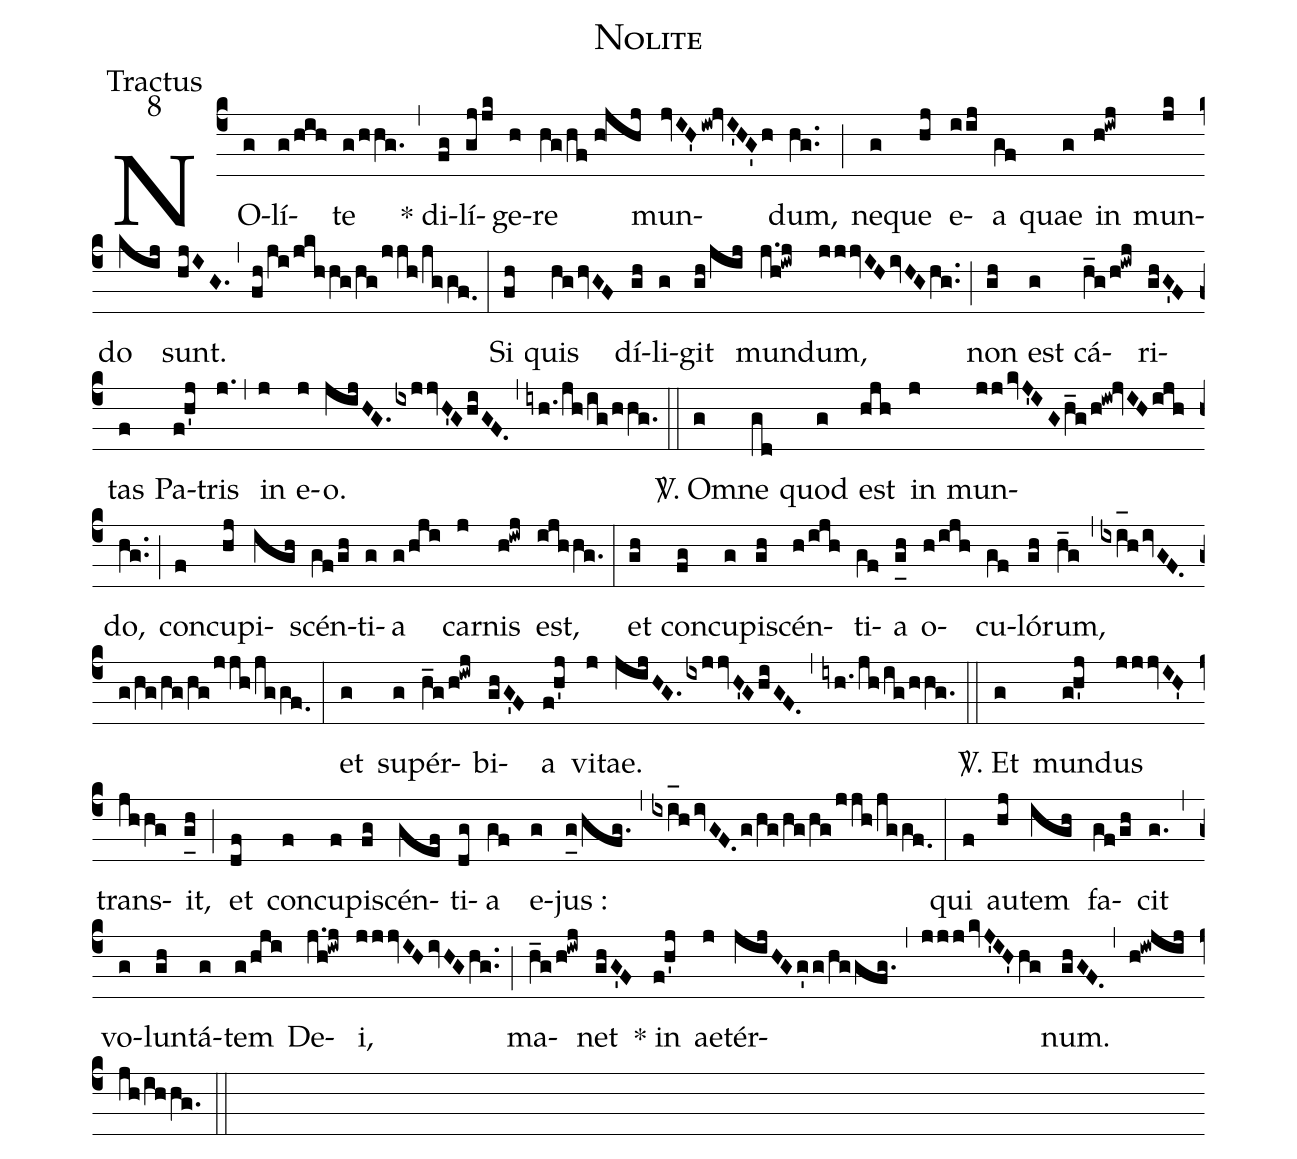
name:Nolite;
office-part:Tractus;
mode:8;
%%
(c4) NO(g)lí(g/hih)te(g/hhg.) (,) * di(fg)lí(gjjk)ge(h)re(hg/hf//h!jhj) mun(jvIH'iw!jvI'HG'h)dum,(hg..) (;) ne(g)que(hj) e(iij)a(gf) quae(g) in(h!iwj) mun(jk)do(kij) sunt.(hjIG.) (,) (fh/ji/jkhhg/hg/jjh/jggf.0) (:) Si(fh) quis(hghvGF) dí(gh)li(g)git(gh/jij) mun(j.h!iwj)dum,(jjjvIHivHGhg..) (;) non(gh) est(g) cá(h_g/h!iwj)ri(ghG'F)tas(f) Pa(f!h'j)tris(j.) (,) in(j) e(j)o.(jijHG.ixjjvH'GhiGF.) (,) (iyh./jh/ig/hhg.) (::)
<sp>V/</sp>. O(g)mne(gd) quod(g) est(hjh) in(j) mun(jjkvJ'IGh_g/h!iw!jvIHijh)do,(hg..) (;) con(f)cu(hj)pi(igh)scén(gf/gh)ti(g)a(g/hji) car(j)nis(h!iwj) est,(ijhhg.) (:) et(gh) con(fg)cu(g)pi(gh)scén(h/ijh)ti(gf)a(g_[uh:l]h) o(h/ijh)cu(gf)ló(gh)rum,(h_g) (,) (ixi_[oh:h]hivGF.g/hg/hg/hg/jjh/jggf.0) (:) et(g) su(g)pér(h_g/h!iwj)bi(ghG'F)a(f!h'j) vi(j)tae.(jijHG.ixjjvH'GhiGF.) (,) (iyh./jh/ig/hhg.) (::)
<sp>V/</sp>. Et(g) mun(gh'j)dus(jjjvIH') trans(jhhg)it,(g_[uh:l]h) (;) et(df) con(f)cu(f)pi(fg)scén(gef)ti(dg)a(gf) e(g)jus :(g_0[uh:l]/hfg.) (,) (ixi_[oh:h]hivGF.g/hg/hg/hg/jjh/jggf.0) (:) qui(f) au(hj)tem(igh) fa(gf/gh)cit(g.) (,) vo(g)lun(gh)tá(g)tem(g/hji) De(j.h!iwj)i,(jjjvIHivHGhg..) (;) ma(h_g/h!iwj)net(ghG'F) () * in(f!h'j) ae(j)tér(jijHGg'g/hggfg.)(,)(jjjkvJ'IH'hg)num.(ghGF.) (,) (h!iwjijjh/ihhg.) (::)
